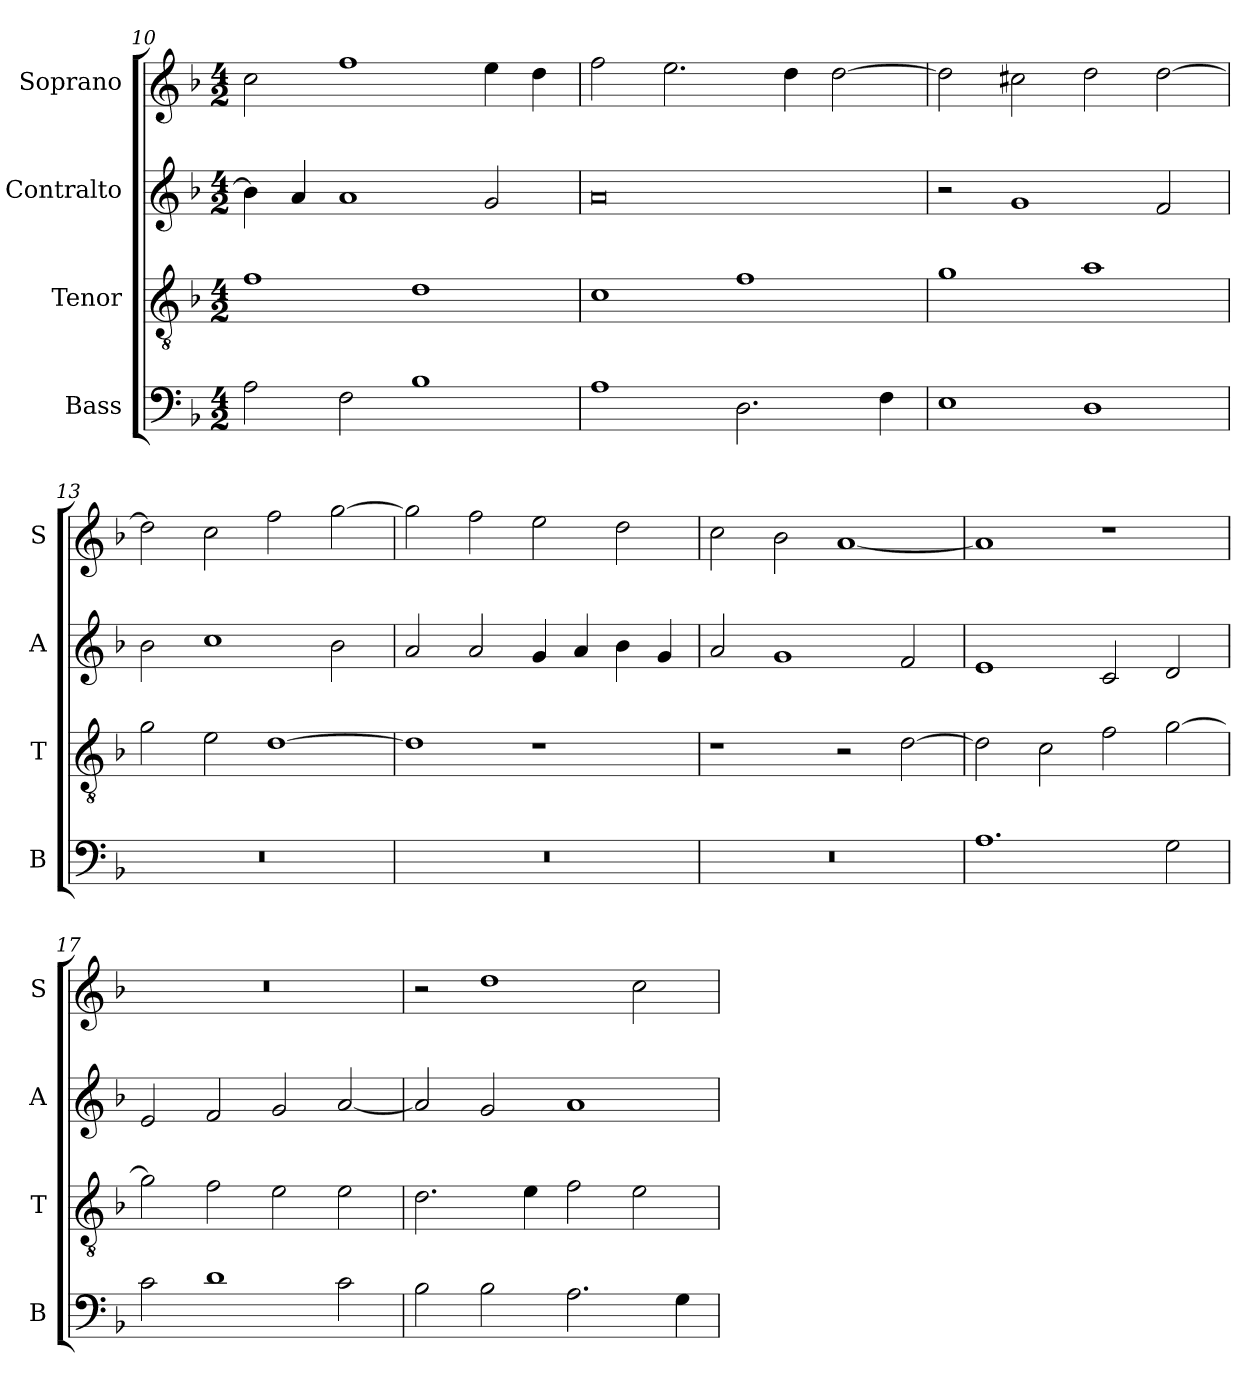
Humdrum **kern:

**kern	**kern	**kern	**kern
*part4	*part3	*part2	*part1
*staff4	*staff3	*staff2	*staff1
*I"Bass	*I"Tenor	*I"Contralto	*I"Soprano
*I'B	*I'T	*I'A	*I'S
*clefF4	*clefGv2	*clefG2	*clefG2
*k[b-]	*k[b-]	*k[b-]	*k[b-]
*G:dor	*G:dor	*G:dor	*G:dor
*M4/2	*M4/2	*M4/2	*M4/2
=10	=10	=10	=10
2A	1f	4b-]	2cc
.	.	4a	.
2F	.	1a	1ff
1B-	1d	.	.
.	.	2g	4ee
.	.	.	4dd
=11	=11	=11	=11
1A	1c	0a	2ff
.	.	.	2.ee
2.D	1f	.	.
.	.	.	4dd
.	.	.	[2dd
4F	.	.	.
=12	=12	=12	=12
1E	1g	2r	2dd]
.	.	1g	2cc#X
1D	1a	.	2dd
.	.	2f	[2dd
=13	=13	=13	=13
0r	2g	2b-	2dd]
.	2e	1cc	2cc
.	[1d	.	2ff
.	.	2b-	[2gg
=14	=14	=14	=14
0r	1d]	2a	2gg]
.	.	2a	2ff
.	1r	4g	2ee
.	.	4a	.
.	.	4b-	2dd
.	.	4g	.
=15	=15	=15	=15
0r	1r	2a	2cc
.	.	1g	2b-
.	2r	.	[1a
.	[2d	2f	.
=16	=16	=16	=16
1.A	2d]	1e	1a]
.	2c	.	.
.	2f	2c	1r
2G	[2g	2d	.
=17	=17	=17	=17
2c	2g]	2e	0r
1d	2f	2f	.
.	2e	2g	.
2c	2e	[2a	.
=18	=18	=18	=18
2B-	2.d	2a]	2r
2B-	.	2g	1dd
.	4e	.	.
2.A	2f	1a	.
.	2e	.	2cc
4G	.	.	.
=	=	=	=
*-	*-	*-	*-
